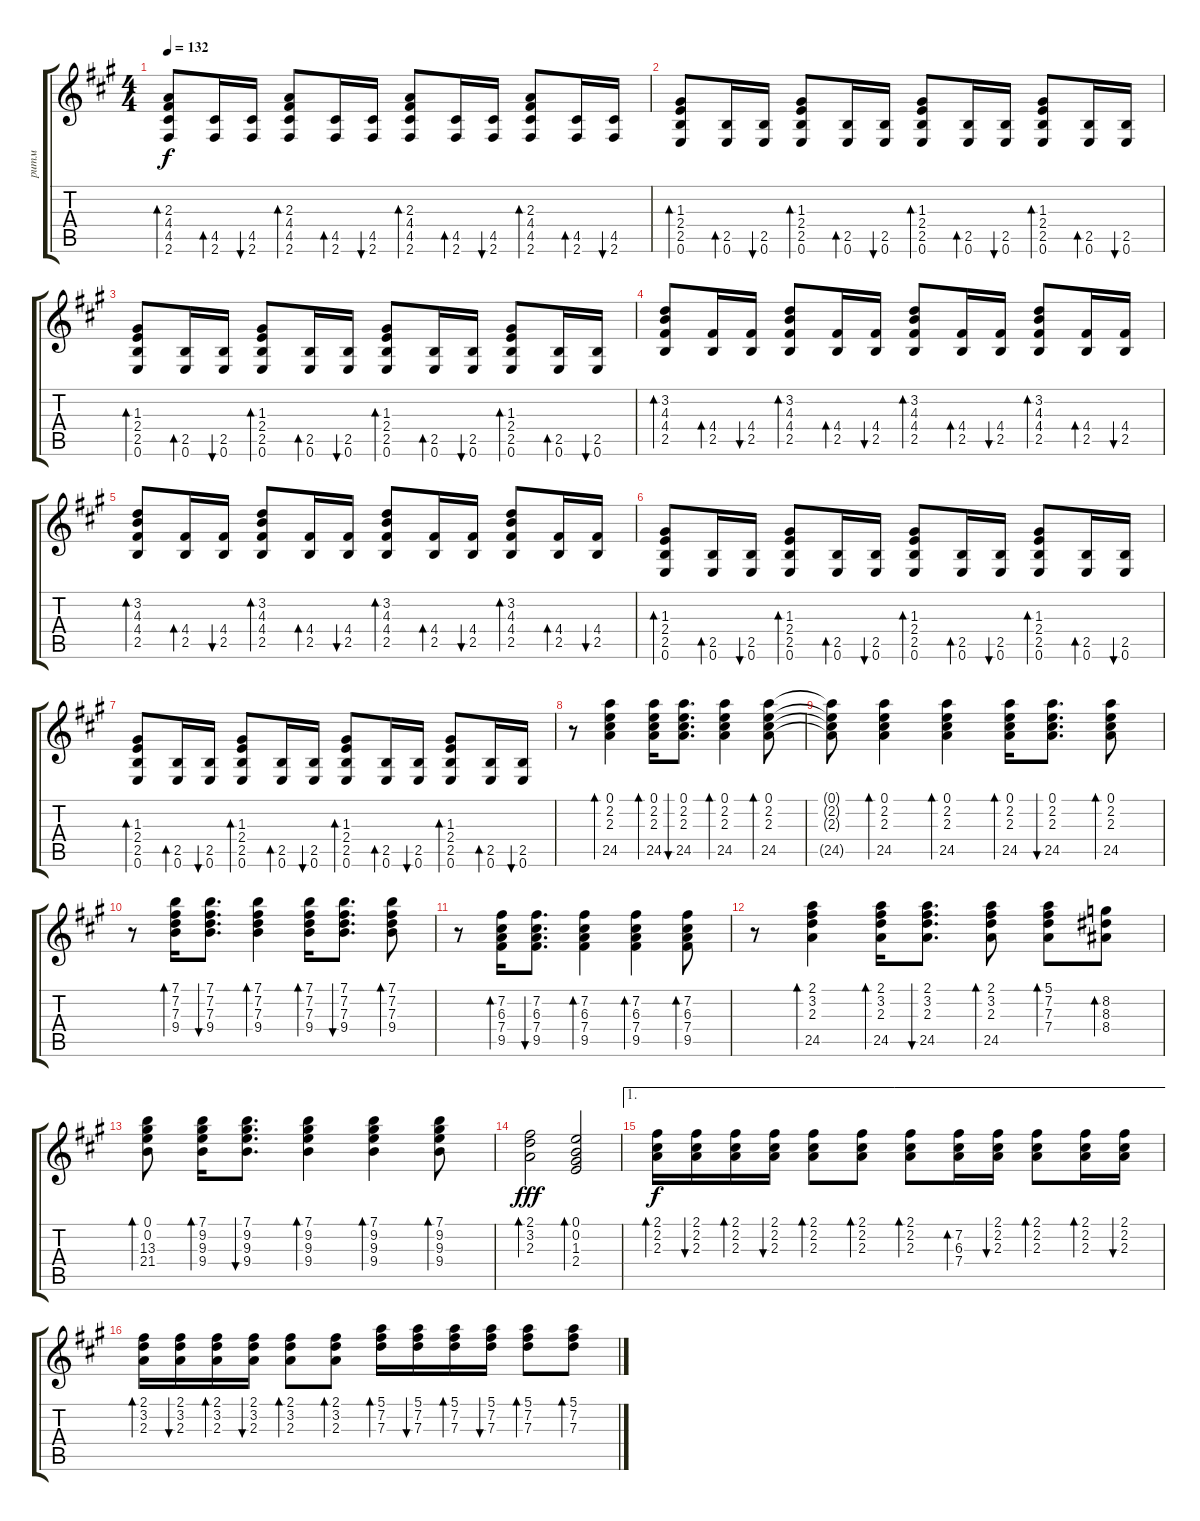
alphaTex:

\track ("ритм" "ритм") {instrument acousticguitarsteel}
\staff {score tabs}
\tuning (E4 B3 G3 D3 A2 E2) {hide}
\ts (4 4)
\tempo 132
\clef g2
\ks f#minor
(2.3 4.4 4.5 2.6).8{bd 60 dy f} (4.5 2.6).16{bd 60} (4.5 2.6).16{bu 60} (2.3 4.4 4.5 2.6).8{bd 60} (4.5 2.6).16{bd 60} (4.5 2.6).16{bu 60} (2.3 4.4 4.5 2.6).8{bd 60} (4.5 2.6).16{bd 60} (4.5 2.6).16{bu 60} (2.3 4.4 4.5 2.6).8{bd 60} (4.5 2.6).16{bd 60} (4.5 2.6).16{bu 60} |
(1.3 2.4 2.5 0.6).8{bd 60} (2.5 0.6).16{bd 60} (2.5 0.6).16{bu 60} (1.3 2.4 2.5 0.6).8{bd 60} (2.5 0.6).16{bd 60} (2.5 0.6).16{bu 60} (1.3 2.4 2.5 0.6).8{bd 60} (2.5 0.6).16{bd 60} (2.5 0.6).16{bu 60} (1.3 2.4 2.5 0.6).8{bd 60} (2.5 0.6).16{bd 60} (2.5 0.6).16{bu 60} |
(1.3 2.4 2.5 0.6).8{bd 60} (2.5 0.6).16{bd 60} (2.5 0.6).16{bu 60} (1.3 2.4 2.5 0.6).8{bd 60} (2.5 0.6).16{bd 60} (2.5 0.6).16{bu 60} (1.3 2.4 2.5 0.6).8{bd 60} (2.5 0.6).16{bd 60} (2.5 0.6).16{bu 60} (1.3 2.4 2.5 0.6).8{bd 60} (2.5 0.6).16{bd 60} (2.5 0.6).16{bu 60} |
(3.2 4.3 4.4 2.5).8{bd 60} (4.4 2.5).16{bd 60} (4.4 2.5).16{bu 60} (3.2 4.3 4.4 2.5).8{bd 60} (4.4 2.5).16{bd 60} (4.4 2.5).16{bu 60} (3.2 4.3 4.4 2.5).8{bd 60} (4.4 2.5).16{bd 60} (4.4 2.5).16{bu 60} (3.2 4.3 4.4 2.5).8{bd 60} (4.4 2.5).16{bd 60} (4.4 2.5).16{bu 60} |
(3.2 4.3 4.4 2.5).8{bd 60} (4.4 2.5).16{bd 60} (4.4 2.5).16{bu 60} (3.2 4.3 4.4 2.5).8{bd 60} (4.4 2.5).16{bd 60} (4.4 2.5).16{bu 60} (3.2 4.3 4.4 2.5).8{bd 60} (4.4 2.5).16{bd 60} (4.4 2.5).16{bu 60} (3.2 4.3 4.4 2.5).8{bd 60} (4.4 2.5).16{bd 60} (4.4 2.5).16{bu 60} |
(1.3 2.4 2.5 0.6).8{bd 60} (2.5 0.6).16{bd 60} (2.5 0.6).16{bu 60} (1.3 2.4 2.5 0.6).8{bd 60} (2.5 0.6).16{bd 60} (2.5 0.6).16{bu 60} (1.3 2.4 2.5 0.6).8{bd 60} (2.5 0.6).16{bd 60} (2.5 0.6).16{bu 60} (1.3 2.4 2.5 0.6).8{bd 60} (2.5 0.6).16{bd 60} (2.5 0.6).16{bu 60} |
(1.3 2.4 2.5 0.6).8{bd 60} (2.5 0.6).16{bd 60} (2.5 0.6).16{bu 60} (1.3 2.4 2.5 0.6).8{bd 60} (2.5 0.6).16{bd 60} (2.5 0.6).16{bu 60} (1.3 2.4 2.5 0.6).8{bd 60} (2.5 0.6).16{bd 60} (2.5 0.6).16{bu 60} (1.3 2.4 2.5 0.6).8{bd 60} (2.5 0.6).16{bd 60} (2.5 0.6).16{bu 60} |
r.8 (0.1 2.2 2.3 24.5).4{bd 60} (0.1 2.2 2.3 24.5).16{bd 60} (0.1 2.2 2.3 24.5).8{d bu 60} (0.1 2.2 2.3 24.5).4{bd 60} (0.1 2.2 2.3 24.5).8{bd 60} |
(0.1{t} 2.2{t} 2.3{t} 24.5{t}).8 (0.1 2.2 2.3 24.5).4{bd 60} (0.1 2.2 2.3 24.5).4{bd 60} (0.1 2.2 2.3 24.5).16{bd 60} (0.1 2.2 2.3 24.5).8{d bu 60} (0.1 2.2 2.3 24.5).8{bd 60} |
r.8 (7.1 7.2 7.3 9.4).16{bd 60} (7.1 7.2 7.3 9.4).8{d bu 60} (7.1 7.2 7.3 9.4).4{bd 60} (7.1 7.2 7.3 9.4).16{bd 60} (7.1 7.2 7.3 9.4).8{d bu 60} (7.1 7.2 7.3 9.4).8{bd 60} |
r.8 (7.2 6.3 7.4 9.5).16{bd 60} (7.2 6.3 7.4 9.5).8{d bu 60} (7.2 6.3 7.4 9.5).4{bd 60} (7.2 6.3 7.4 9.5).4{bd 60} (7.2 6.3 7.4 9.5).8{bd 60} |
r.8 (2.1 3.2 2.3 24.5).4{bd 60} (2.1 3.2 2.3 24.5).16{bd 60} (2.1 3.2 2.3 24.5).8{d bu 60} (2.1 3.2 2.3 24.5).8{bd 60} (5.1 7.2 7.3 7.4).8{bd 60} (8.2 8.3 8.4).8{bd 60} |
(0.1 0.2 13.3 21.4).8{bd 60 beam split} (7.1 9.2 9.3 9.4).16{bd 60} (7.1 9.2 9.3 9.4).8{d bu 60} (7.1 9.2 9.3 9.4).4{bd 60} (7.1 9.2 9.3 9.4).4{bd 60} (7.1 9.2 9.3 9.4).8{bd 60} |
(2.1 3.2 2.3).2{bd 120 dy fff} (0.1 0.2 1.3 2.4).2{bd 120} |
\ae 1
(2.1 2.2 2.3).16{bd 60 dy f} (2.1 2.2 2.3).16{bu 60} (2.1 2.2 2.3).16{bd 60} (2.1 2.2 2.3).16{bu 60 beam split} (2.1 2.2 2.3).8{bd 60} (2.1 2.2 2.3).8{bd 60} (2.1 2.2 2.3).8{bd 60} (7.2 6.3 7.4).16{bd 60} (2.1 2.2 2.3).16{bu 60} (2.1 2.2 2.3).8{bd 60} (2.1 2.2 2.3).16{bd 60} (2.1 2.2 2.3).16{bu 60} |
(2.1 3.2 2.3).16{bd 60} (2.1 3.2 2.3).16{bu 60} (2.1 3.2 2.3).16{bd 60} (2.1 3.2 2.3).16{bu 60 beam split} (2.1 3.2 2.3).8{bd 60} (2.1 3.2 2.3).8{bd 60} (5.1 7.2 7.3).16{bd 60} (5.1 7.2 7.3).16{bu 60} (5.1 7.2 7.3).16{bd 60} (5.1 7.2 7.3).16{bu 60 beam split} (5.1 7.2 7.3).8{bd 60} (5.1 7.2 7.3).8{bd 60}
